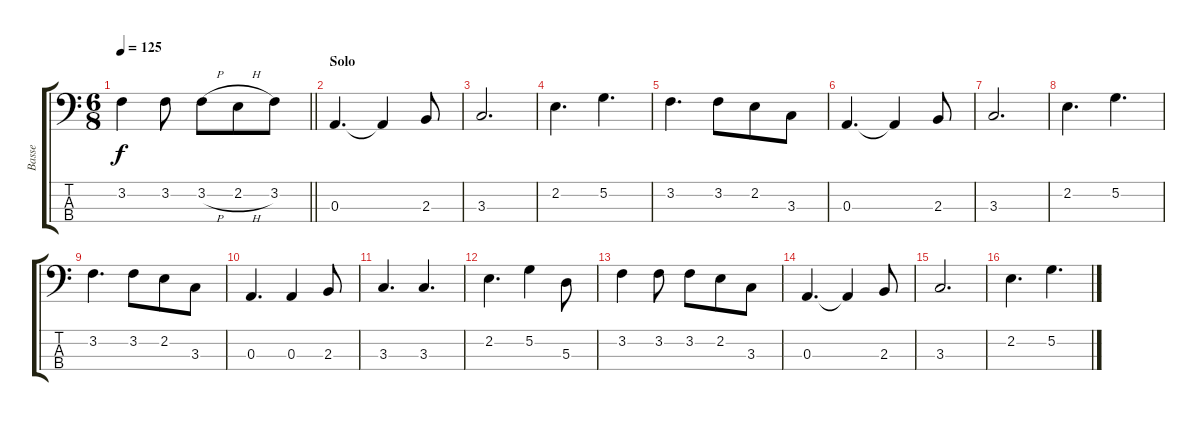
\track ("Basse" "Basse") {instrument electricbassfinger}
\staff {score tabs}
\tuning (G2 D2 A1 E1) {hide}
\ts (6 8)
\tempo 125
\clef f4
\barLineRight lightlight
\ks c
3.2.4{dy f} 3.2.8 3.2{h}.8 2.2{h}.8 3.2.8 |
\section ("" "Solo")
0.3.4{d} 0.3{t}.4 2.3.8 |
3.3.2{d} |
2.2.4{d} 5.2.4{d} |
3.2.4{d} 3.2.8 2.2.8 3.3.8 |
0.3.4{d} 0.3{t}.4 2.3.8 |
3.3.2{d} |
2.2.4{d} 5.2.4{d} |
3.2.4{d} 3.2.8 2.2.8 3.3.8 |
0.3.4{d} 0.3.4 2.3.8 |
3.3.4{d} 3.3.4{d} |
2.2.4{d} 5.2.4 5.3.8 |
3.2.4 3.2.8 3.2.8 2.2.8 3.3.8 |
0.3.4{d} 0.3{t}.4 2.3.8 |
3.3.2{d} |
2.2.4{d} 5.2.4{d}
